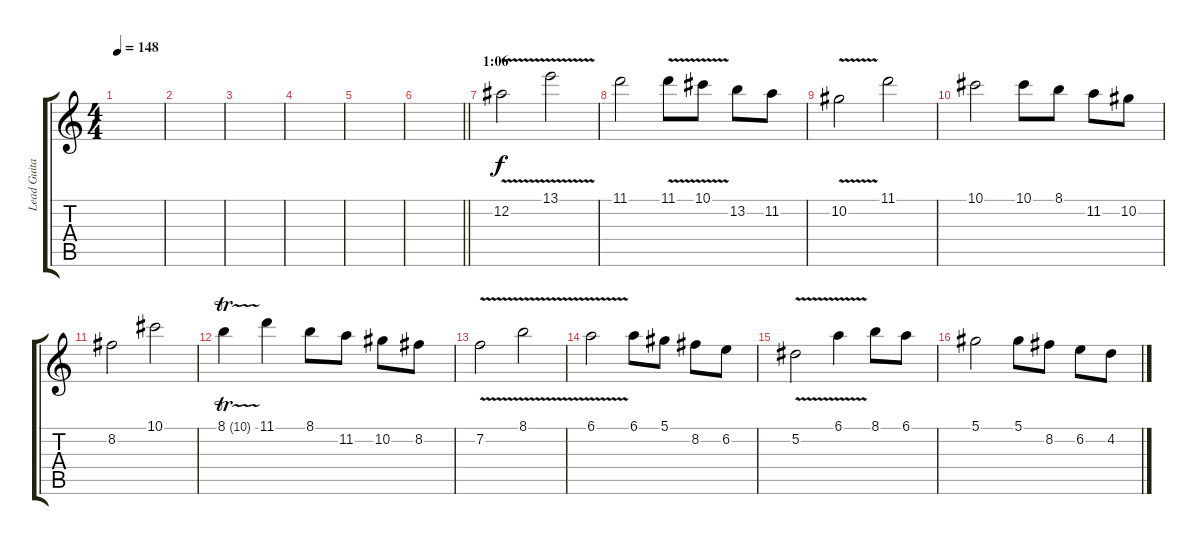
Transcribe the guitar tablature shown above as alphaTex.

\track ("" "Lead Guita") {instrument overdrivenguitar}
\staff {score tabs}
\tuning (Eb4 Bb3 Gb3 Db3 Ab2 Eb2) {hide}
\ts (4 4)
\tempo 148
\clef g2
\ks c
|
|
|
|
|
\barLineRight lightlight
|
\section ("" "1:06")
12.2{v}.2 13.1{v}.2 |
11.1.2 11.1{v}.8 10.1{v}.8 13.2.8 11.2.8 |
10.2{v}.2 11.1.2 |
10.1.2 10.1.8 8.1.8 11.2.8 10.2.8 |
8.2.2 10.1.2 |
8.1{tr (10 16)}.4 11.1.4 8.1.8 11.2.8 10.2.8 8.2.8 |
7.2{v}.2 8.1{v}.2 |
6.1{v}.2 6.1.8 5.1.8 8.2.8 6.2.8 |
5.2{v}.2 6.1{v}.4 8.1.8 6.1.8 |
5.1.2 5.1.8 8.2.8 6.2.8 4.2.8
